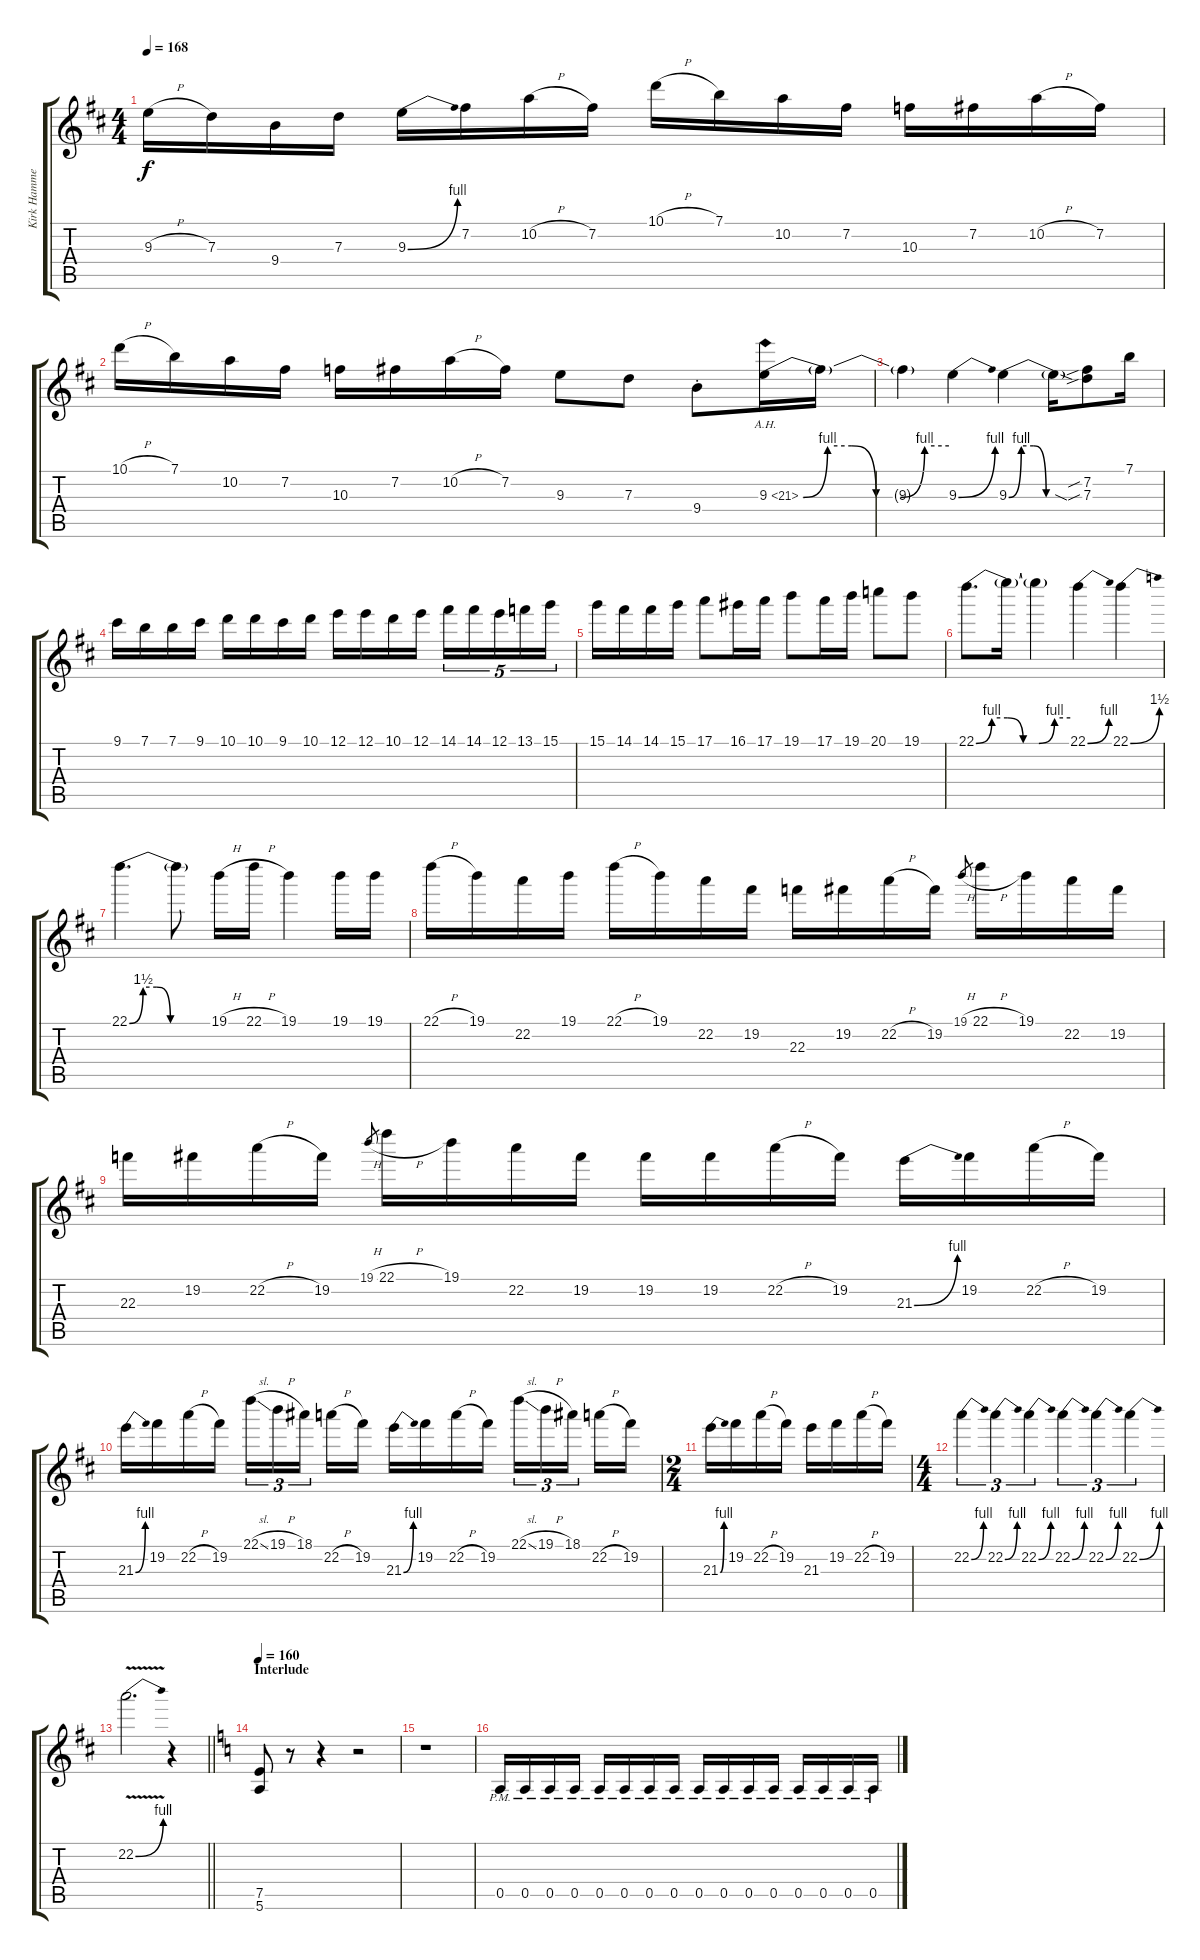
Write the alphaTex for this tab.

\track ("Kirk Hammet" "Kirk Hamme") {instrument distortionguitar}
\staff {score tabs}
\tuning (E4 B3 G3 D3 A2 E2) {hide}
\ts (4 4)
\tempo 168
\clef g2
\ks bminor
9.3{h}.16{dy f} 7.3.16 9.4.16 7.3.16 9.3{be (bend 0 0 60 4)}.16 7.2.16 10.2{h}.16 7.2.16 10.1{h}.16 7.1.16 10.2.16 7.2.16 10.3.16 7.2.16 10.2{h}.16 7.2.16 |
10.1{h}.16 7.1.16 10.2.16 7.2.16 10.3.16 7.2.16 10.2{h}.16 7.2.16 9.3.8 7.3.8 9.4{st}.8 9.3{be (custom 0 0 10 4 20 4 30 0 40 0 50 4 60 4) ah 12}.16 9.3{t}.16 |
9.3{t}.4 9.3{be (bend 0 0 60 4)}.4 9.3{be (custom 0 0 10 4 20 4 30 0 60 0)}.4 9.3{sod t}.16 (7.2{sib} 7.3{sib}).8 7.1.16 |
9.1.16 7.1.16 7.1.16 9.1.16 10.1.16 10.1.16 9.1.16 10.1.16 12.1.16 12.1.16 10.1.16 12.1.16 14.1.16{tu (5 4)} 14.1.16{tu (5 4)} 12.1.16{tu (5 4)} 13.1.16{tu (5 4)} 15.1.16{tu (5 4)} |
15.1.16 14.1.16 14.1.16 15.1.16 17.1.8 16.1.16 17.1.16 19.1.8 17.1.16 19.1.16 20.1.8 19.1.8 |
22.1{be (custom 0 0 10 4 20 4 30 0 40 0 50 4 60 4)}.8{d} 22.1{t}.16 22.1{t}.4 22.1{be (bend 0 0 60 4)}.4 22.1{be (bend 0 0 60 6)}.4 |
22.1{be (custom 0 0 10 6 20 6 30 0 60 0)}.4{d} 22.1{t}.8 19.1{h}.16 22.1{h}.16 19.1.4 19.1.16 19.1.16 |
22.1{h}.16 19.1.16 22.2.16 19.1.16 22.1{h}.16 19.1.16 22.2.16 19.2.16 22.3.16 19.2.16 22.2{h}.16 19.2.16 19.1{h}.8{gr} 22.1{h}.16 19.1.16 22.2.16 19.2.16 |
22.3.16 19.2.16 22.2{h}.16 19.2.16 19.1{h}.8{gr} 22.1{h}.16 19.1.16 22.2.16 19.2.16 19.2.16 19.2.16 22.2{h}.16 19.2.16 21.3{be (bend 0 0 60 4)}.16 19.2.16 22.2{h}.16 19.2.16 |
21.3{be (bend 0 0 60 4)}.16 19.2.16 22.2{h}.16 19.2.16 22.1{sl}.16{tu (3 2)} 19.1{h}.16{tu (3 2)} 18.1.16{tu (3 2) beam splitsecondary} 22.2{h}.16 19.2.16 21.3{be (bend 0 0 60 4)}.16 19.2.16 22.2{h}.16 19.2.16 22.1{sl}.16{tu (3 2)} 19.1{h}.16{tu (3 2)} 18.1.16{tu (3 2) beam splitsecondary} 22.2{h}.16 19.2.16 |
\ts (2 4)
21.3{be (bend 0 0 60 4)}.16 19.2.16 22.2{h}.16 19.2.16 21.3.16 19.2.16 22.2{h}.16 19.2.16 |
\ts (4 4)
22.2{be (bend 0 0 60 4)}.4{tu (3 2)} 22.2{be (bend 0 0 60 4)}.4{tu (3 2)} 22.2{be (bend 0 0 60 4)}.4{tu (3 2)} 22.2{be (bend 0 0 60 4)}.4{tu (3 2)} 22.2{be (bend 0 0 60 4)}.4{tu (3 2)} 22.2{be (bend 0 0 60 4)}.4{tu (3 2)} |
\barLineRight lightlight
22.2{be (bend 0 0 60 4) v}.2{d} r.4 |
\section ("" "Interlude")
\tempo 160
\ks aminor
(7.5 5.6).8 r.8 r.4 r.2 |
r.1 |
0.5{pm}.16 0.5{pm}.16 0.5{pm}.16 0.5{pm}.16 0.5{pm}.16 0.5{pm}.16 0.5{pm}.16 0.5{pm}.16 0.5{pm}.16 0.5{pm}.16 0.5{pm}.16 0.5{pm}.16 0.5{pm}.16 0.5{pm}.16 0.5{pm}.16 0.5{pm}.16
